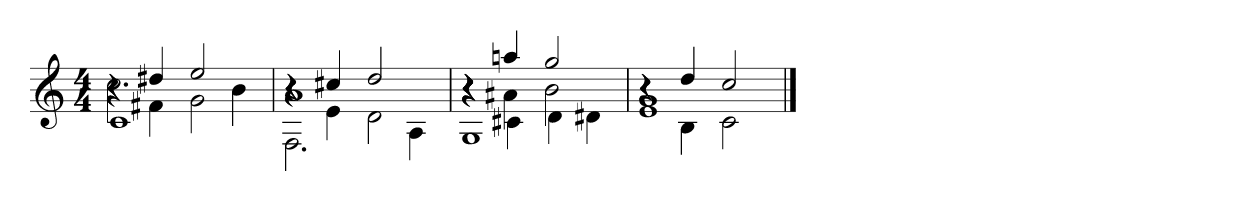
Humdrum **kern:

**kern
*part1
*staff1
*clefG2
*k[]
*M4/4
=1
*^
*	*^
*	*	*^
4r	2.cc	4r	1c
4dd#X	.	4f#X\	.
2ee	.	2g\	.
.	4b	.	.
=2	=2	=2	=2
4r	1a	4r	2.F\
4cc#X	.	4e\	.
2dd	.	2d\	.
.	.	.	4A\
=3	=3	=3	=3
4r	4r	4r	1G
4aan	4a#X	4c#X\	.
2gg	2b	4d\	.
.	.	4d#X\	.
=4	=4	=4	=4
4r	1g	1e	4r
4dd	.	.	4B\
2cc	.	.	2c\
*v	*v	*v	*v
==
*-
